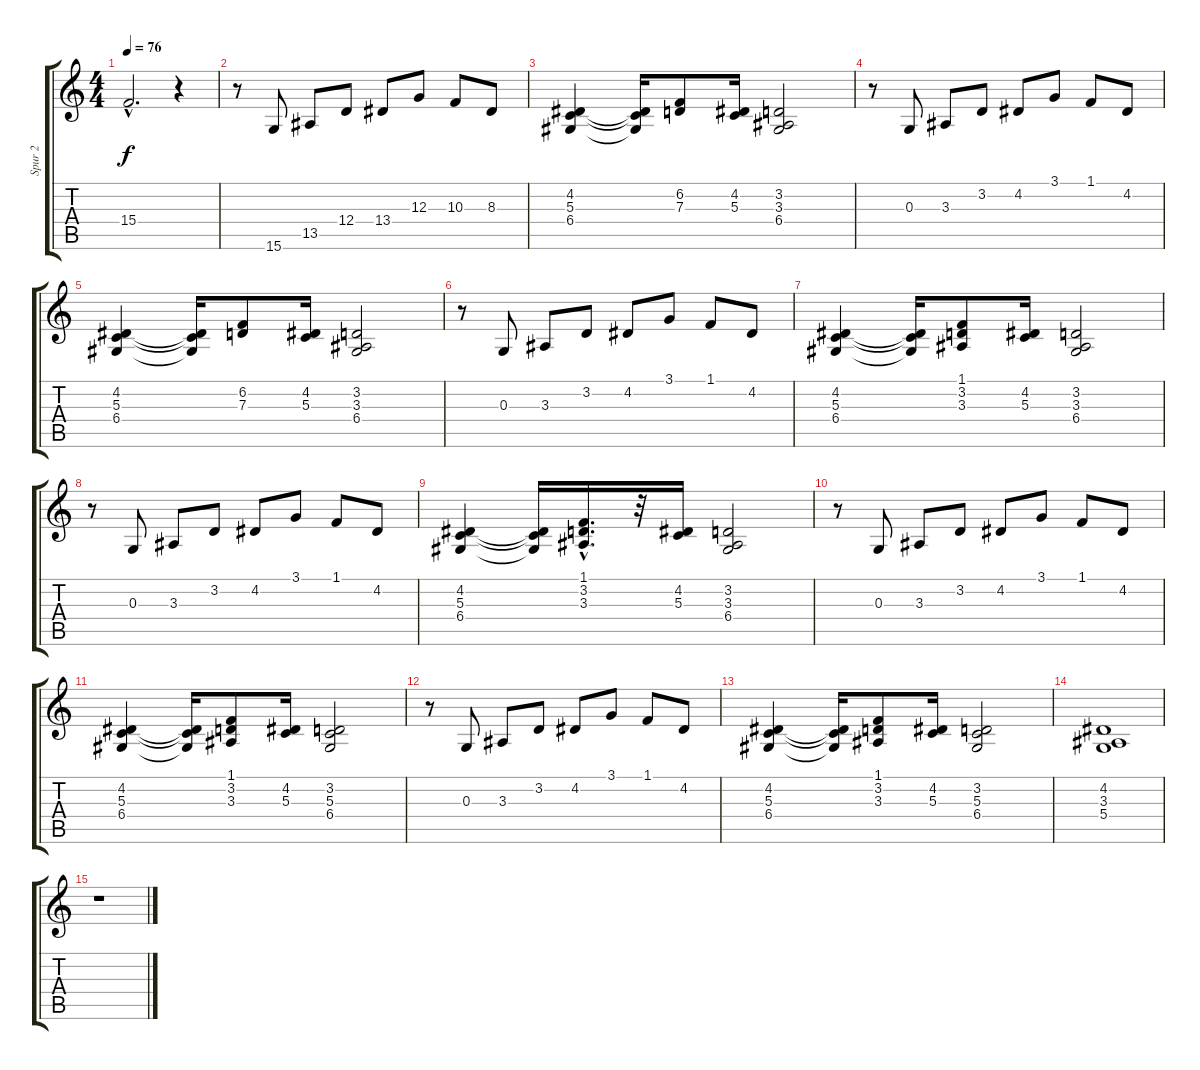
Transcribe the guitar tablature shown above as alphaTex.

\track ("Spur 2" "Spur 2") {instrument stringensemble2}
\staff {score tabs}
\tuning (E4 B3 G3 D3 A2 E2) {hide}
\ts (4 4)
\tempo 76
\clef g2
\ks c
15.4{hac}.2{d dy f} r.4 |
r.8 15.6.8 13.5.8 12.4.8 13.4.8 12.3.8 10.3.8 8.3.8 |
(4.2 5.3 6.4).4 (4.2{t} 5.3{t} 6.4{t}).16 (6.2 7.3).8 (4.2 5.3).16 (3.2 3.3 6.4).2 |
r.8 0.3.8 3.3.8 3.2.8 4.2.8 3.1.8 1.1.8 4.2.8 |
(4.2 5.3 6.4).4 (4.2{t} 5.3{t} 6.4{t}).16 (6.2 7.3).8 (4.2 5.3).16 (3.2 3.3 6.4).2 |
r.8 0.3.8 3.3.8 3.2.8 4.2.8 3.1.8 1.1.8 4.2.8 |
(4.2 5.3 6.4).4 (4.2{t} 5.3{t} 6.4{t}).16 (1.1 3.2 3.3).8 (4.2 5.3).16 (3.2 3.3 6.4).2 |
r.8 0.3.8 3.3.8 3.2.8 4.2.8 3.1.8 1.1.8 4.2.8 |
(4.2 5.3 6.4).4 (4.2{t} 5.3{t} 6.4{t}).16 (1.1{hac} 3.2{hac} 3.3{hac}).16{d} r.32 (4.2 5.3).16 (3.2 3.3 6.4).2 |
r.8 0.3.8 3.3.8 3.2.8 4.2.8 3.1.8 1.1.8 4.2.8 |
(4.2 5.3 6.4).4 (4.2{t} 5.3{t} 6.4{t}).16 (1.1 3.2 3.3).8 (4.2 5.3).16 (3.2 5.3 6.4).2 |
r.8 0.3.8 3.3.8 3.2.8 4.2.8 3.1.8 1.1.8 4.2.8 |
(4.2 5.3 6.4).4 (4.2{t} 5.3{t} 6.4{t}).16 (1.1 3.2 3.3).8 (4.2 5.3).16 (3.2 5.3 6.4).2 |
(4.2 3.3 5.4).1 |
r.1
